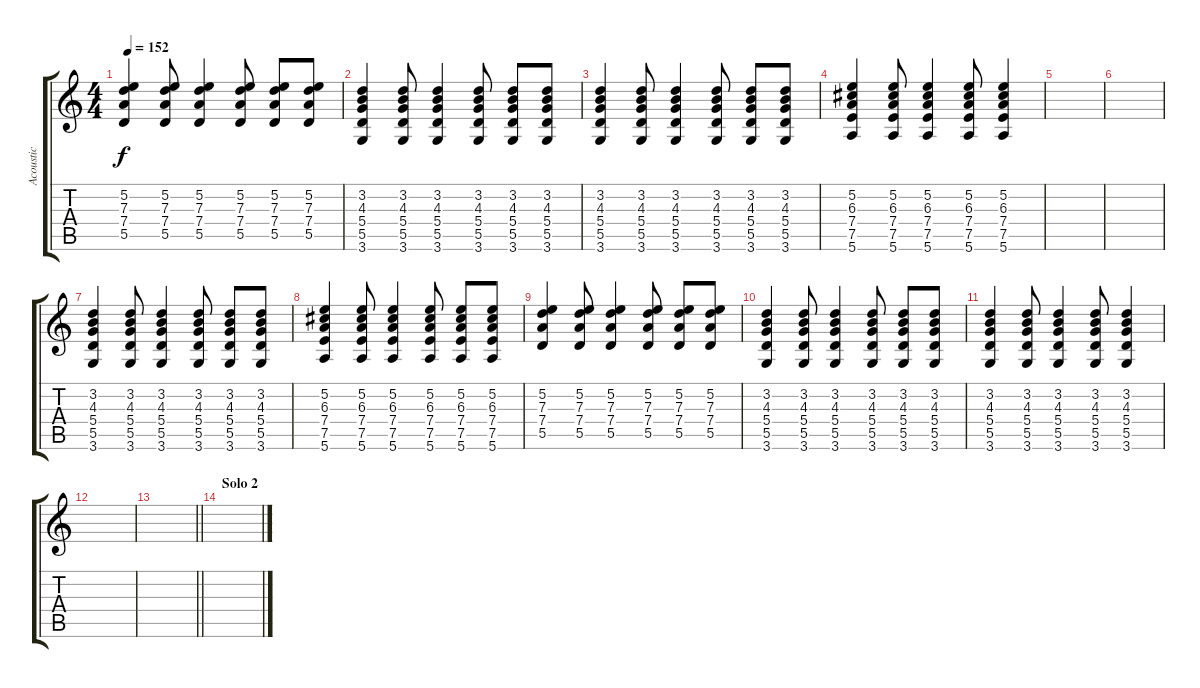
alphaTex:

\track ("Acoustic" "Acoustic") {instrument acousticguitarsteel}
\staff {score tabs}
\tuning (E4 B3 G3 D3 A2 E2) {hide}
\ts (4 4)
\tempo 152
\clef g2
\ks c
(5.2 7.3 7.4 5.5).4{dy f} (5.2 7.3 7.4 5.5).8 (5.2 7.3 7.4 5.5).4 (5.2 7.3 7.4 5.5).8 (5.2 7.3 7.4 5.5).8 (5.2 7.3 7.4 5.5).8 |
(3.2 4.3 5.4 5.5 3.6).4 (3.2 4.3 5.4 5.5 3.6).8 (3.2 4.3 5.4 5.5 3.6).4 (3.2 4.3 5.4 5.5 3.6).8 (3.2 4.3 5.4 5.5 3.6).8 (3.2 4.3 5.4 5.5 3.6).8 |
(3.2 4.3 5.4 5.5 3.6).4 (3.2 4.3 5.4 5.5 3.6).8 (3.2 4.3 5.4 5.5 3.6).4 (3.2 4.3 5.4 5.5 3.6).8 (3.2 4.3 5.4 5.5 3.6).8 (3.2 4.3 5.4 5.5 3.6).8 |
(5.2 6.3 7.4 7.5 5.6).4 (5.2 6.3 7.4 7.5 5.6).8 (5.2 6.3 7.4 7.5 5.6).4 (5.2 6.3 7.4 7.5 5.6).8 (5.2 6.3 7.4 7.5 5.6).4 |
|
|
(3.2 4.3 5.4 5.5 3.6).4 (3.2 4.3 5.4 5.5 3.6).8 (3.2 4.3 5.4 5.5 3.6).4 (3.2 4.3 5.4 5.5 3.6).8 (3.2 4.3 5.4 5.5 3.6).8 (3.2 4.3 5.4 5.5 3.6).8 |
(5.2 6.3 7.4 7.5 5.6).4 (5.2 6.3 7.4 7.5 5.6).8 (5.2 6.3 7.4 7.5 5.6).4 (5.2 6.3 7.4 7.5 5.6).8 (5.2 6.3 7.4 7.5 5.6).8 (5.2 6.3 7.4 7.5 5.6).8 |
(5.2 7.3 7.4 5.5).4 (5.2 7.3 7.4 5.5).8 (5.2 7.3 7.4 5.5).4 (5.2 7.3 7.4 5.5).8 (5.2 7.3 7.4 5.5).8 (5.2 7.3 7.4 5.5).8 |
(3.2 4.3 5.4 5.5 3.6).4 (3.2 4.3 5.4 5.5 3.6).8 (3.2 4.3 5.4 5.5 3.6).4 (3.2 4.3 5.4 5.5 3.6).8 (3.2 4.3 5.4 5.5 3.6).8 (3.2 4.3 5.4 5.5 3.6).8 |
(3.2 4.3 5.4 5.5 3.6).4 (3.2 4.3 5.4 5.5 3.6).8 (3.2 4.3 5.4 5.5 3.6).4 (3.2 4.3 5.4 5.5 3.6).8 (3.2 4.3 5.4 5.5 3.6).4 |
|
\barLineRight lightlight
|
\section ("" "Solo 2")
